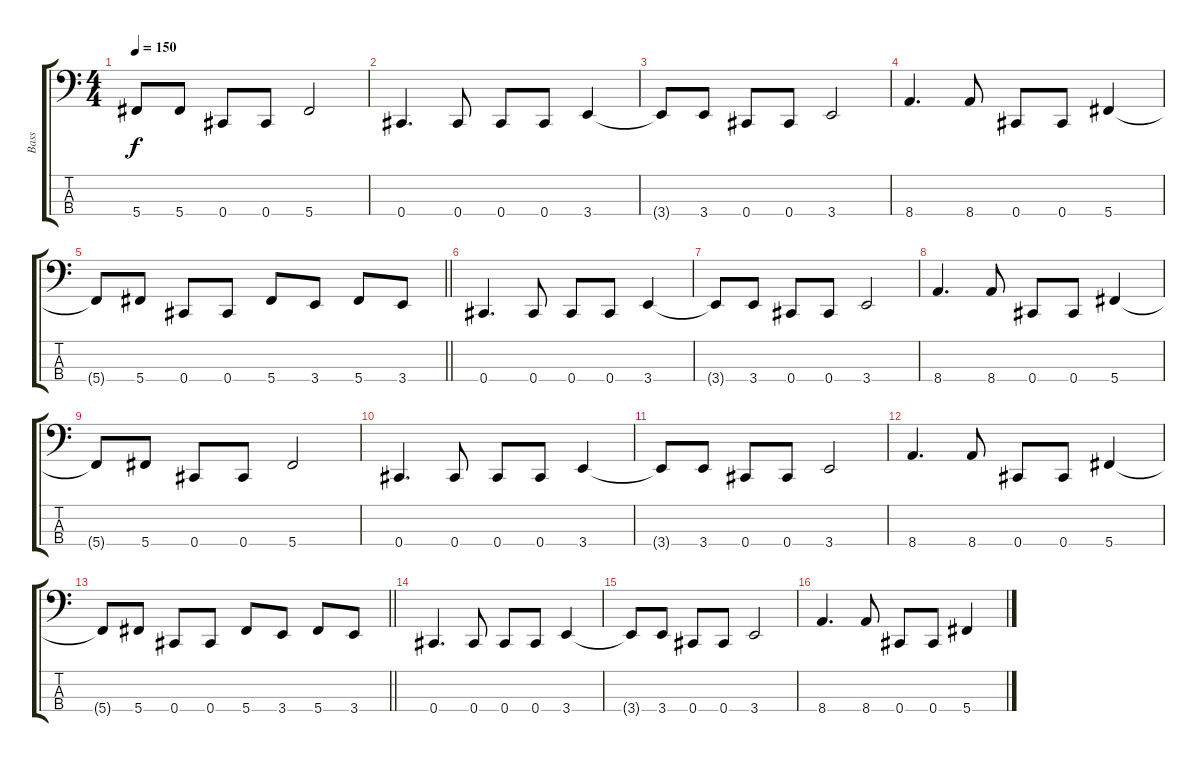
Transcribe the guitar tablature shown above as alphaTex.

\track ("Bass" "Bass") {instrument electricbassfinger}
\staff {score tabs}
\tuning (Gb2 Db2 Ab1 Db1) {hide}
\ts (4 4)
\tempo 150
\clef f4
\ks c
5.4{t}.8{dy f} 5.4.8 0.4.8 0.4.8 5.4.2 |
0.4.4{d} 0.4.8 0.4.8 0.4.8 3.4.4 |
3.4{t}.8 3.4.8 0.4.8 0.4.8 3.4.2 |
8.4.4{d} 8.4.8 0.4.8 0.4.8 5.4.4 |
\barLineRight lightlight
5.4{t}.8 5.4.8 0.4.8 0.4.8 5.4.8 3.4.8 5.4.8 3.4.8 |
\section ("" "")
0.4.4{d} 0.4.8 0.4.8 0.4.8 3.4.4 |
3.4{t}.8 3.4.8 0.4.8 0.4.8 3.4.2 |
8.4.4{d} 8.4.8 0.4.8 0.4.8 5.4.4 |
5.4{t}.8 5.4.8 0.4.8 0.4.8 5.4.2 |
0.4.4{d} 0.4.8 0.4.8 0.4.8 3.4.4 |
3.4{t}.8 3.4.8 0.4.8 0.4.8 3.4.2 |
8.4.4{d} 8.4.8 0.4.8 0.4.8 5.4.4 |
\barLineRight lightlight
5.4{t}.8 5.4.8 0.4.8 0.4.8 5.4.8 3.4.8 5.4.8 3.4.8 |
\section ("" "")
0.4.4{d} 0.4.8 0.4.8 0.4.8 3.4.4 |
3.4{t}.8 3.4.8 0.4.8 0.4.8 3.4.2 |
8.4.4{d} 8.4.8 0.4.8 0.4.8 5.4.4
